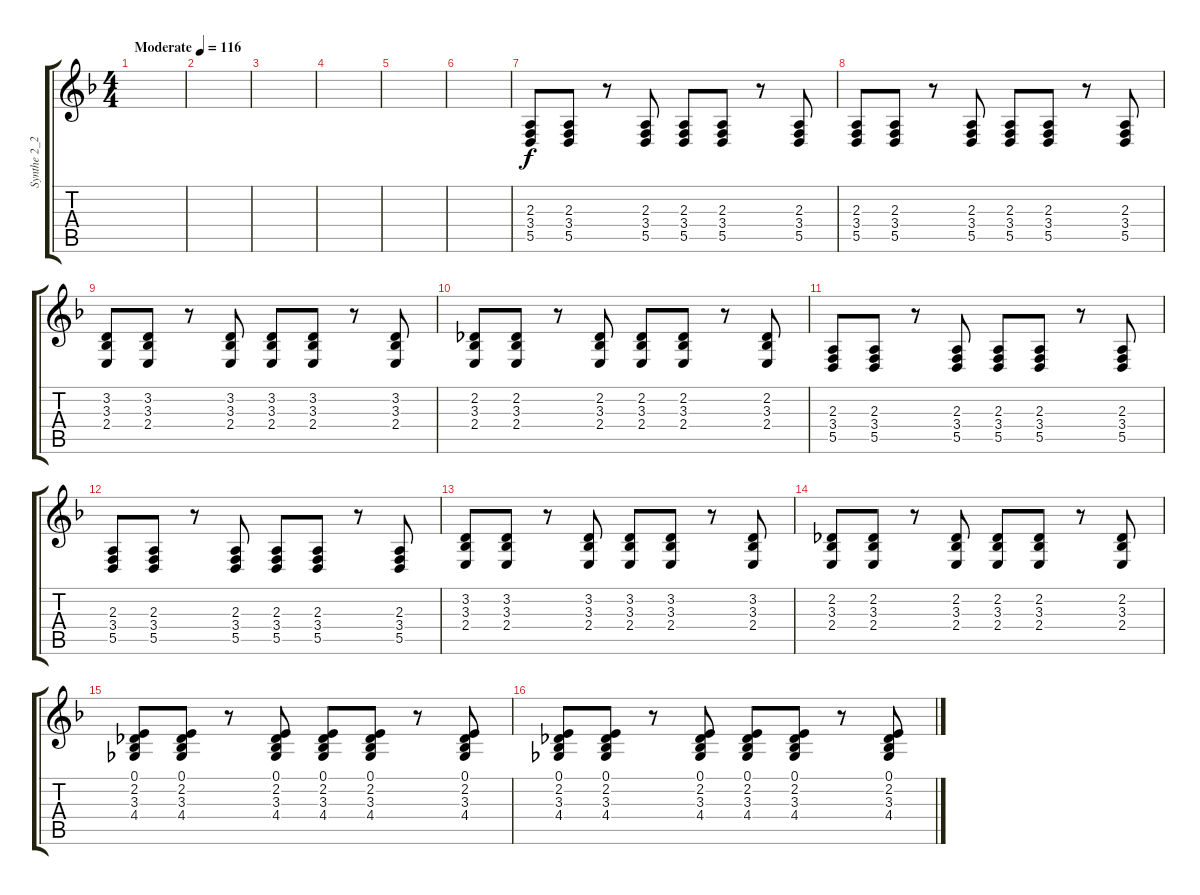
\track ("Synthe 2_2" "Synthe 2_2") {instrument pad3polysynth}
\staff {score tabs}
\tuning (E4 B3 G3 D3 A2 E2) {hide}
\ts (4 4)
\tempo (116 "Moderate")
\clef g2
\ks f
|
|
|
|
|
|
(2.3 3.4 5.5).8 (2.3 3.4 5.5).8 r.8 (2.3 3.4 5.5).8 (2.3 3.4 5.5).8 (2.3 3.4 5.5).8 r.8 (2.3 3.4 5.5).8 |
(2.3 3.4 5.5).8 (2.3 3.4 5.5).8 r.8 (2.3 3.4 5.5).8 (2.3 3.4 5.5).8 (2.3 3.4 5.5).8 r.8 (2.3 3.4 5.5).8 |
(3.2 3.3 2.4).8 (3.2 3.3 2.4).8 r.8 (3.2 3.3 2.4).8 (3.2 3.3 2.4).8 (3.2 3.3 2.4).8 r.8 (3.2 3.3 2.4).8 |
(2.2 3.3 2.4).8 (2.2 3.3 2.4).8 r.8 (2.2 3.3 2.4).8 (2.2 3.3 2.4).8 (2.2 3.3 2.4).8 r.8 (2.2 3.3 2.4).8 |
(2.3 3.4 5.5).8 (2.3 3.4 5.5).8 r.8 (2.3 3.4 5.5).8 (2.3 3.4 5.5).8 (2.3 3.4 5.5).8 r.8 (2.3 3.4 5.5).8 |
(2.3 3.4 5.5).8 (2.3 3.4 5.5).8 r.8 (2.3 3.4 5.5).8 (2.3 3.4 5.5).8 (2.3 3.4 5.5).8 r.8 (2.3 3.4 5.5).8 |
(3.2 3.3 2.4).8 (3.2 3.3 2.4).8 r.8 (3.2 3.3 2.4).8 (3.2 3.3 2.4).8 (3.2 3.3 2.4).8 r.8 (3.2 3.3 2.4).8 |
(2.2 3.3 2.4).8 (2.2 3.3 2.4).8 r.8 (2.2 3.3 2.4).8 (2.2 3.3 2.4).8 (2.2 3.3 2.4).8 r.8 (2.2 3.3 2.4).8 |
(0.1 2.2 3.3 4.4).8 (0.1 2.2 3.3 4.4).8 r.8 (0.1 2.2 3.3 4.4).8 (0.1 2.2 3.3 4.4).8 (0.1 2.2 3.3 4.4).8 r.8 (0.1 2.2 3.3 4.4).8 |
(0.1 2.2 3.3 4.4).8 (0.1 2.2 3.3 4.4).8 r.8 (0.1 2.2 3.3 4.4).8 (0.1 2.2 3.3 4.4).8 (0.1 2.2 3.3 4.4).8 r.8 (0.1 2.2 3.3 4.4).8
